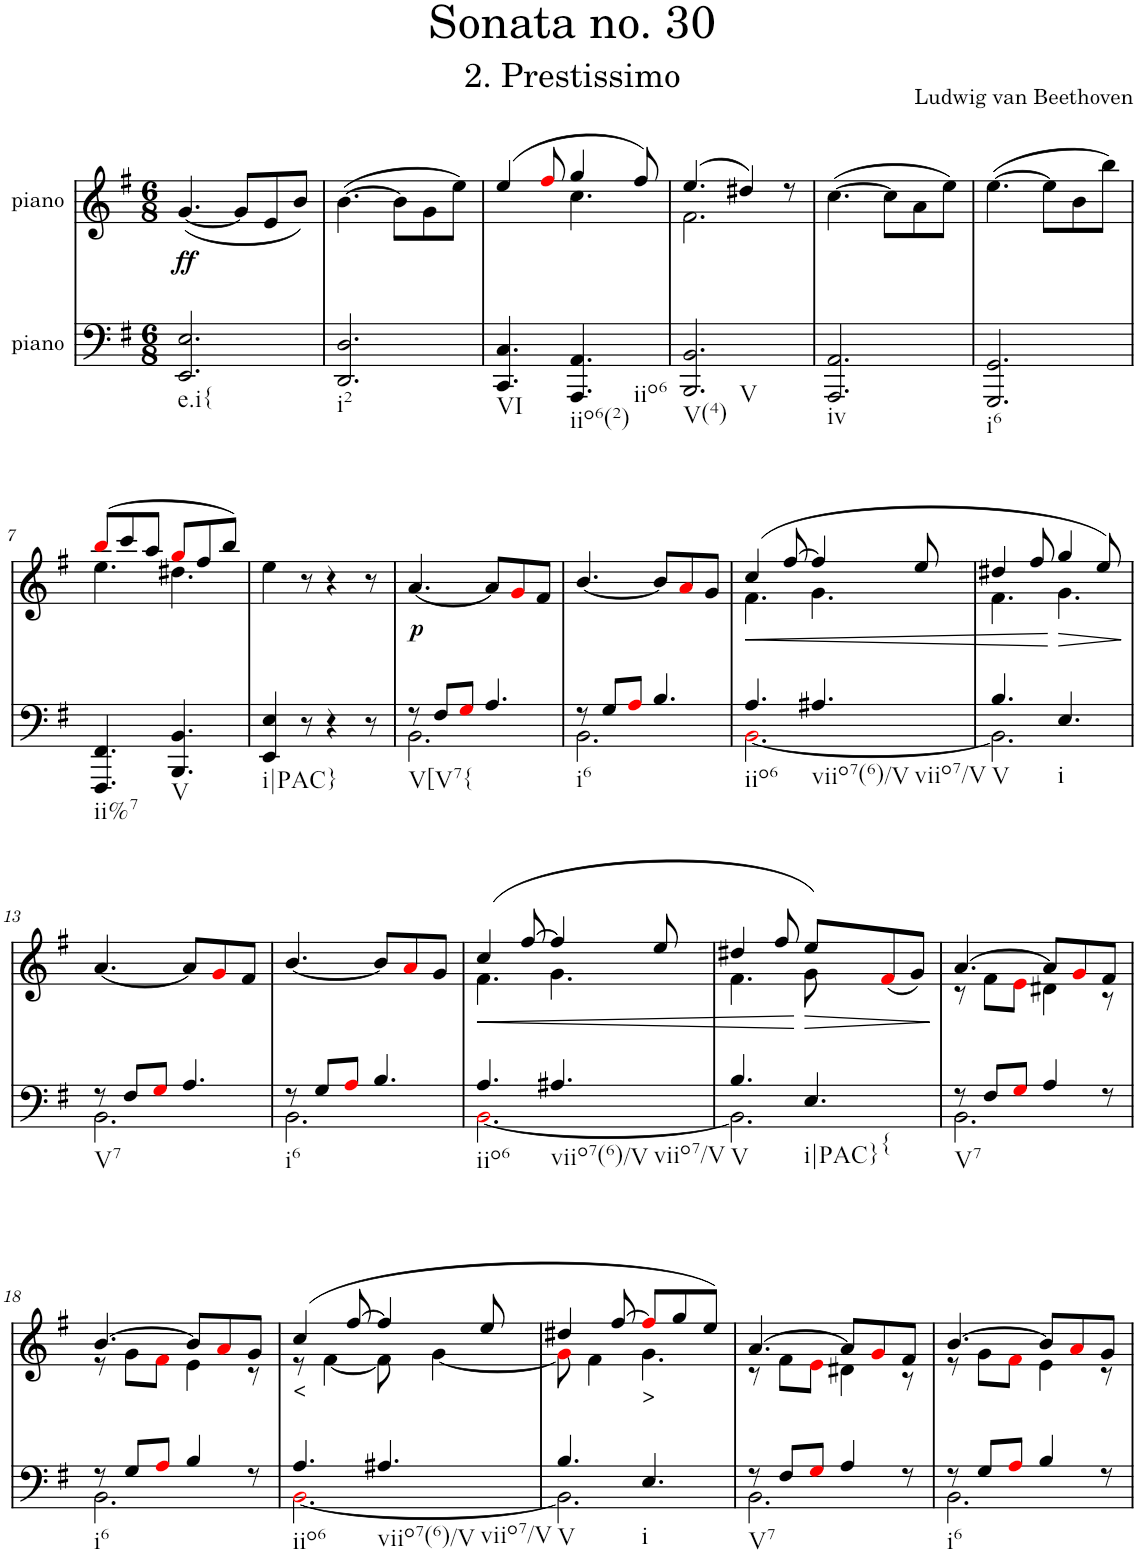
**kern	**kern	**text	**dynam
*part2	*part1	*part1	*part1
*staff2	*staff1	*staff1	*staff1
*I"piano	*I"piano	*	*
*I'Pno	*I'Pno	*	*
*clefF4	*clefG2	*	*
*k[f#]	*k[f#]	*	*
*e:	*e:	*	*
*M6/8	*M6/8	*	*
=1	=1	=1	=1
!LO:TX:b:t=e.i{	!	!	!
!	!	!LO:LY:b	!
2.EE/ 2.E/	([4.g/	.	.
.	8g/L]	.	.
.	8e/	.	.
.	8b/J)	.	.
=2	=2	=2	=2
!LO:TX:b:t=i2	!	!	!
2.DD/ 2.D/	([4.b\	.	.
.	8b\L]	.	.
.	8g\	.	.
.	8ee\J)	.	.
=3	=3	=3	=3
*	*^	*	*
!LO:TX:b:t=VI	!	!	!	!
4.CC/ 4.C/	(4ee/	4.ryy	.	.
.	8ff#i/	.	.	.
!LO:TX:b:t=iio6(2)	!	!	!	!
!LO:TX:b:t=iio6	!	!	!	!
4.AAA/ 4.AA/	4gg/	4.cc\	.	.
.	8ff#/)	.	.	.
=4	=4	=4	=4	=4
!LO:TX:b:t=V(4)	!	!	!	!
!LO:TX:b:t=V	!	!	!	!
2.BBB/ 2.BB/	(4.ee/	2.f#\	.	.
.	4dd#X/)	.	.	.
.	8r	.	.	.
*	*v	*v	*	*
=5	=5	=5	=5
!LO:TX:b:t=iv	!	!	!
2.AAA/ 2.AA/	([4.cc\	.	.
.	8cc\L]	.	.
.	8a\	.	.
.	8ee\J)	.	.
=6	=6	=6	=6
!LO:TX:b:t=i6	!	!	!
2.GGG/ 2.GG/	([4.ee\	.	.
.	8ee\L]	.	.
.	8b\	.	.
.	8bb\J)	.	.
!!LO:LB:g=z
=7	=7	=7	=7
*	*^	*	*
!LO:TX:b:t=ii%7	!	!	!	!
4.FFF#/ 4.FF#/	(8bbi/L	4.ee\	.	.
.	8ccc/	.	.	.
.	8aa/J	.	.	.
!LO:TX:b:t=V	!	!	!	!
4.BBB/ 4.BB/	8ggi/L	4.dd#X\	.	.
.	8ff#/	.	.	.
.	8bb/J)	.	.	.
*	*v	*v	*	*
=8	=8	=8	=8
!LO:TX:b:t=i|PAC}	!	!	!
4EE/ 4E/	4ee\	.	.
8r	8r	.	.
4r	4r	.	.
8r	8r	.	.
=9	=9	=9	=9
*^	*	*	*
!LO:TX:b:t=V[V7{	!	!	!	!
!	!	!	!LO:LY:b	!
8r	2.BB\	[4.a/	.	.
8F#/L	.	.	.	.
8Gi/J	.	.	.	.
4.A/	.	8a/L]	.	.
.	.	8gi/	.	.
.	.	8f#/J	.	.
=10	=10	=10	=10	=10
!LO:TX:b:t=i6	!	!	!	!
8r	2.BB\	[4.b/	.	.
8G/L	.	.	.	.
8Ai/J	.	.	.	.
4.B/	.	8b/L]	.	.
.	.	8ai/	.	.
.	.	8g/J	.	.
=11	=11	=11	=11	=11
!LO:TX:b:t=iio6	!	!	!	!
!	!	!	!	!LO:HP:b
*	*	*^	*	*
4.A/	[2.BBi\	(4cc/	4.f#\	.	<
.	.	[8ff#/	.	.	.
!LO:TX:b:t=viio7(6)/V	!	!	!	!	!
!LO:TX:b:t=viio7/V	!	!	!	!	!
4.A#X/	.	4ff#/]	4.g\	.	.
.	.	8ee/	.	.	.
=12	=12	=12	=12	=12	=12
!LO:TX:b:t=V	!	!	!	!	!
4.B/	2.BB\]	4dd#X/	4.f#\	.	.
.	.	8ff#/	.	.	.
!LO:TX:b:t=i	!	!	!	!	!
!	!	!	!	!	!LO:HP:n=1:b
4.E/	.	4gg/	4.g\	.	[ >
.	.	8ee/)	.	.	.
*v	*v	*	*	*	*
*	*v	*v	*	*
.	.	.	]
!!LO:LB:g=z
=13	=13	=13	=13
*^	*	*	*
!LO:TX:b:t=V7	!	!	!	!
8r	2.BB\	[4.a/	.	.
8F#/L	.	.	.	.
8Gi/J	.	.	.	.
4.A/	.	8a/L]	.	.
.	.	8gi/	.	.
.	.	8f#/J	.	.
=14	=14	=14	=14	=14
!LO:TX:b:t=i6	!	!	!	!
8r	2.BB\	[4.b/	.	.
8G/L	.	.	.	.
8Ai/J	.	.	.	.
4.B/	.	8b/L]	.	.
.	.	8ai/	.	.
.	.	8g/J	.	.
=15	=15	=15	=15	=15
!LO:TX:b:t=iio6	!	!	!	!
!	!	!	!	!LO:HP:b
*	*	*^	*	*
4.A/	[2.BBi\	(4cc/	4.f#\	.	<
.	.	[8ff#/	.	.	.
!LO:TX:b:t=viio7(6)/V	!	!	!	!	!
!LO:TX:b:t=viio7/V	!	!	!	!	!
4.A#X/	.	4ff#/]	4.g\	.	.
.	.	8ee/	.	.	.
=16	=16	=16	=16	=16	=16
!LO:TX:b:t=V	!	!	!	!	!
4.B/	2.BB\]	4dd#X/	4.f#\	.	.
.	.	8ff#/	.	.	.
!LO:TX:b:t=i|PAC}	!	!	!	!	!
!LO:TX:b:t={	!	!	!	!	!
!	!	!	!	!	!LO:HP:n=1:b
4.E/	.	8ee/L)	8g\	.	[ >
.	.	(8f#i/	4ryy	.	.
.	.	8g/J)	.	.	.
*v	*v	*	*	*	*
*	*v	*v	*	*
.	.	.	]
=17	=17	=17	=17
*^	*^	*	*
!LO:TX:b:t=V7	!	!	!	!	!
8r	2.BB\	[4.a/	8r	.	.
8F#/L	.	.	8f#\L	.	.
8Gi/J	.	.	8ei\J	.	.
4A/	.	8a/L]	4d#X\	.	.
.	.	8gi/	.	.	.
8r	.	8f#/J	8r	.	.
!!LO:LB:g=z	!!
=18	=18	=18	=18	=18	=18
!LO:TX:b:t=i6	!	!	!	!	!
8r	2.BB\	[4.b/	8r	.	.
8G/L	.	.	8g\L	.	.
8Ai/J	.	.	8f#i\J	.	.
4B/	.	8b/L]	4e\	.	.
.	.	8ai/	.	.	.
8r	.	8g/J	8r	.	.
=19	=19	=19	=19	=19	=19
!LO:TX:b:t=iio6	!	!	!	!	!
!	!	!	!	!LO:LY:b	!
4.A/	[2.BBi\	(4cc/	8r	<	.
.	.	.	[4f#\	.	.
.	.	[8ff#/	.	.	.
!LO:TX:b:t=viio7(6)/V	!	!	!	!	!
!LO:TX:b:t=viio7/V	!	!	!	!	!
4.A#X/	.	4ff#/]	8f#\]	.	.
.	.	.	[4g\	.	.
.	.	8ee/	.	.	.
=20	=20	=20	=20	=20	=20
!LO:TX:b:t=V	!	!	!	!	!
4.B/	2.BB\]	4dd#X/	8gi\]	.	.
.	.	.	4f#\	.	.
.	.	[8ff#/	.	.	.
!LO:TX:b:t=i	!	!	!	!	!
!	!	!	!	!LO:LY:b	!
4.E/	.	8ff#i/L]	4.g\	>	.
.	.	8gg/	.	.	.
.	.	8ee/J)	.	.	.
=21	=21	=21	=21	=21	=21
!LO:TX:b:t=V7	!	!	!	!	!
8r	2.BB\	[4.a/	8r	.	.
8F#/L	.	.	8f#\L	.	.
8Gi/J	.	.	8ei\J	.	.
4A/	.	8a/L]	4d#X\	.	.
.	.	8gi/	.	.	.
8r	.	8f#/J	8r	.	.
=22	=22	=22	=22	=22	=22
!LO:TX:b:t=i6	!	!	!	!	!
8r	2.BB\	[4.b/	8r	.	.
8G/L	.	.	8g\L	.	.
8Ai/J	.	.	8f#i\J	.	.
4B/	.	8b/L]	4e\	.	.
.	.	8ai/	.	.	.
8r	.	8g/J	8r	.	.
*v	*v	*	*	*	*
*	*v	*v	*	*
=	=	=	=
*-	*-	*-	*-
